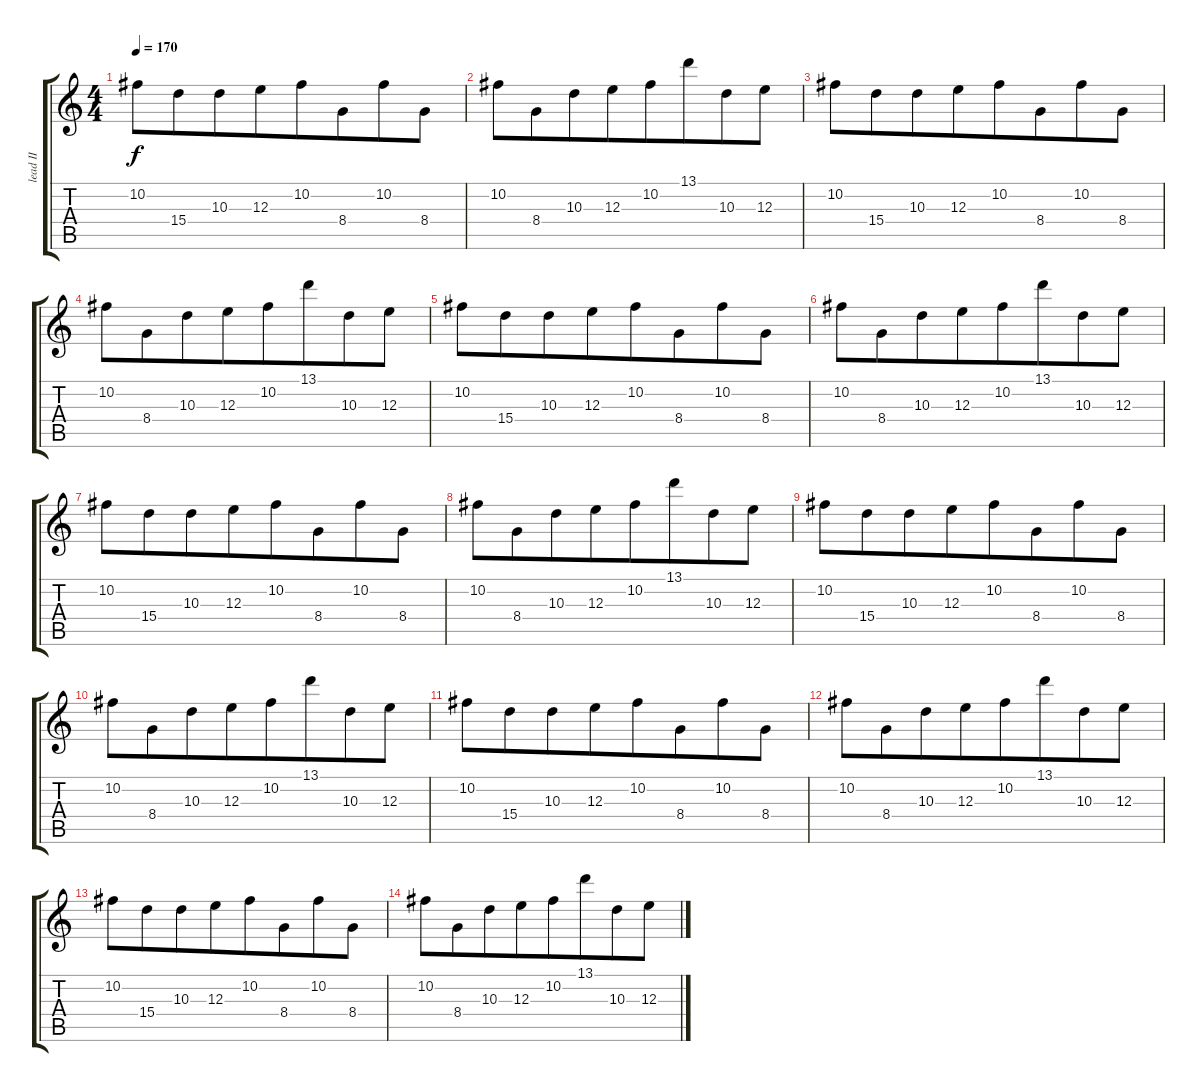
\track ("lead II" "lead II") {instrument overdrivenguitar}
\staff {score tabs}
\tuning (Db4 Ab3 E3 B2 Gb2 B1) {hide}
\ts (4 4)
\tempo 170
\clef g2
\ks c
10.2.8{dy f beam merge} 15.4.8{beam merge} 10.3.8{beam merge} 12.3.8{beam merge} 10.2.8{beam merge} 8.4.8{beam merge} 10.2.8{beam merge} 8.4.8 |
10.2.8{beam merge} 8.4.8{beam merge} 10.3.8{beam merge} 12.3.8{beam merge} 10.2.8{beam merge} 13.1.8{beam merge} 10.3.8{beam merge} 12.3.8 |
10.2.8{beam merge} 15.4.8{beam merge} 10.3.8{beam merge} 12.3.8{beam merge} 10.2.8{beam merge} 8.4.8{beam merge} 10.2.8{beam merge} 8.4.8 |
10.2.8{beam merge} 8.4.8{beam merge} 10.3.8{beam merge} 12.3.8{beam merge} 10.2.8{beam merge} 13.1.8{beam merge} 10.3.8{beam merge} 12.3.8 |
10.2.8{beam merge} 15.4.8{beam merge} 10.3.8{beam merge} 12.3.8{beam merge} 10.2.8{beam merge} 8.4.8{beam merge} 10.2.8{beam merge} 8.4.8 |
10.2.8{beam merge} 8.4.8{beam merge} 10.3.8{beam merge} 12.3.8{beam merge} 10.2.8{beam merge} 13.1.8{beam merge} 10.3.8{beam merge} 12.3.8 |
10.2.8{beam merge} 15.4.8{beam merge} 10.3.8{beam merge} 12.3.8{beam merge} 10.2.8{beam merge} 8.4.8{beam merge} 10.2.8{beam merge} 8.4.8 |
10.2.8{beam merge} 8.4.8{beam merge} 10.3.8{beam merge} 12.3.8{beam merge} 10.2.8{beam merge} 13.1.8{beam merge} 10.3.8{beam merge} 12.3.8 |
10.2.8{beam merge} 15.4.8{beam merge} 10.3.8{beam merge} 12.3.8{beam merge} 10.2.8{beam merge} 8.4.8{beam merge} 10.2.8{beam merge} 8.4.8 |
10.2.8{beam merge} 8.4.8{beam merge} 10.3.8{beam merge} 12.3.8{beam merge} 10.2.8{beam merge} 13.1.8{beam merge} 10.3.8{beam merge} 12.3.8 |
10.2.8{beam merge} 15.4.8{beam merge} 10.3.8{beam merge} 12.3.8{beam merge} 10.2.8{beam merge} 8.4.8{beam merge} 10.2.8{beam merge} 8.4.8 |
10.2.8{beam merge} 8.4.8{beam merge} 10.3.8{beam merge} 12.3.8{beam merge} 10.2.8{beam merge} 13.1.8{beam merge} 10.3.8{beam merge} 12.3.8 |
10.2.8{beam merge} 15.4.8{beam merge} 10.3.8{beam merge} 12.3.8{beam merge} 10.2.8{beam merge} 8.4.8{beam merge} 10.2.8{beam merge} 8.4.8 |
10.2.8{beam merge} 8.4.8{beam merge} 10.3.8{beam merge} 12.3.8{beam merge} 10.2.8{beam merge} 13.1.8{beam merge} 10.3.8{beam merge} 12.3.8
